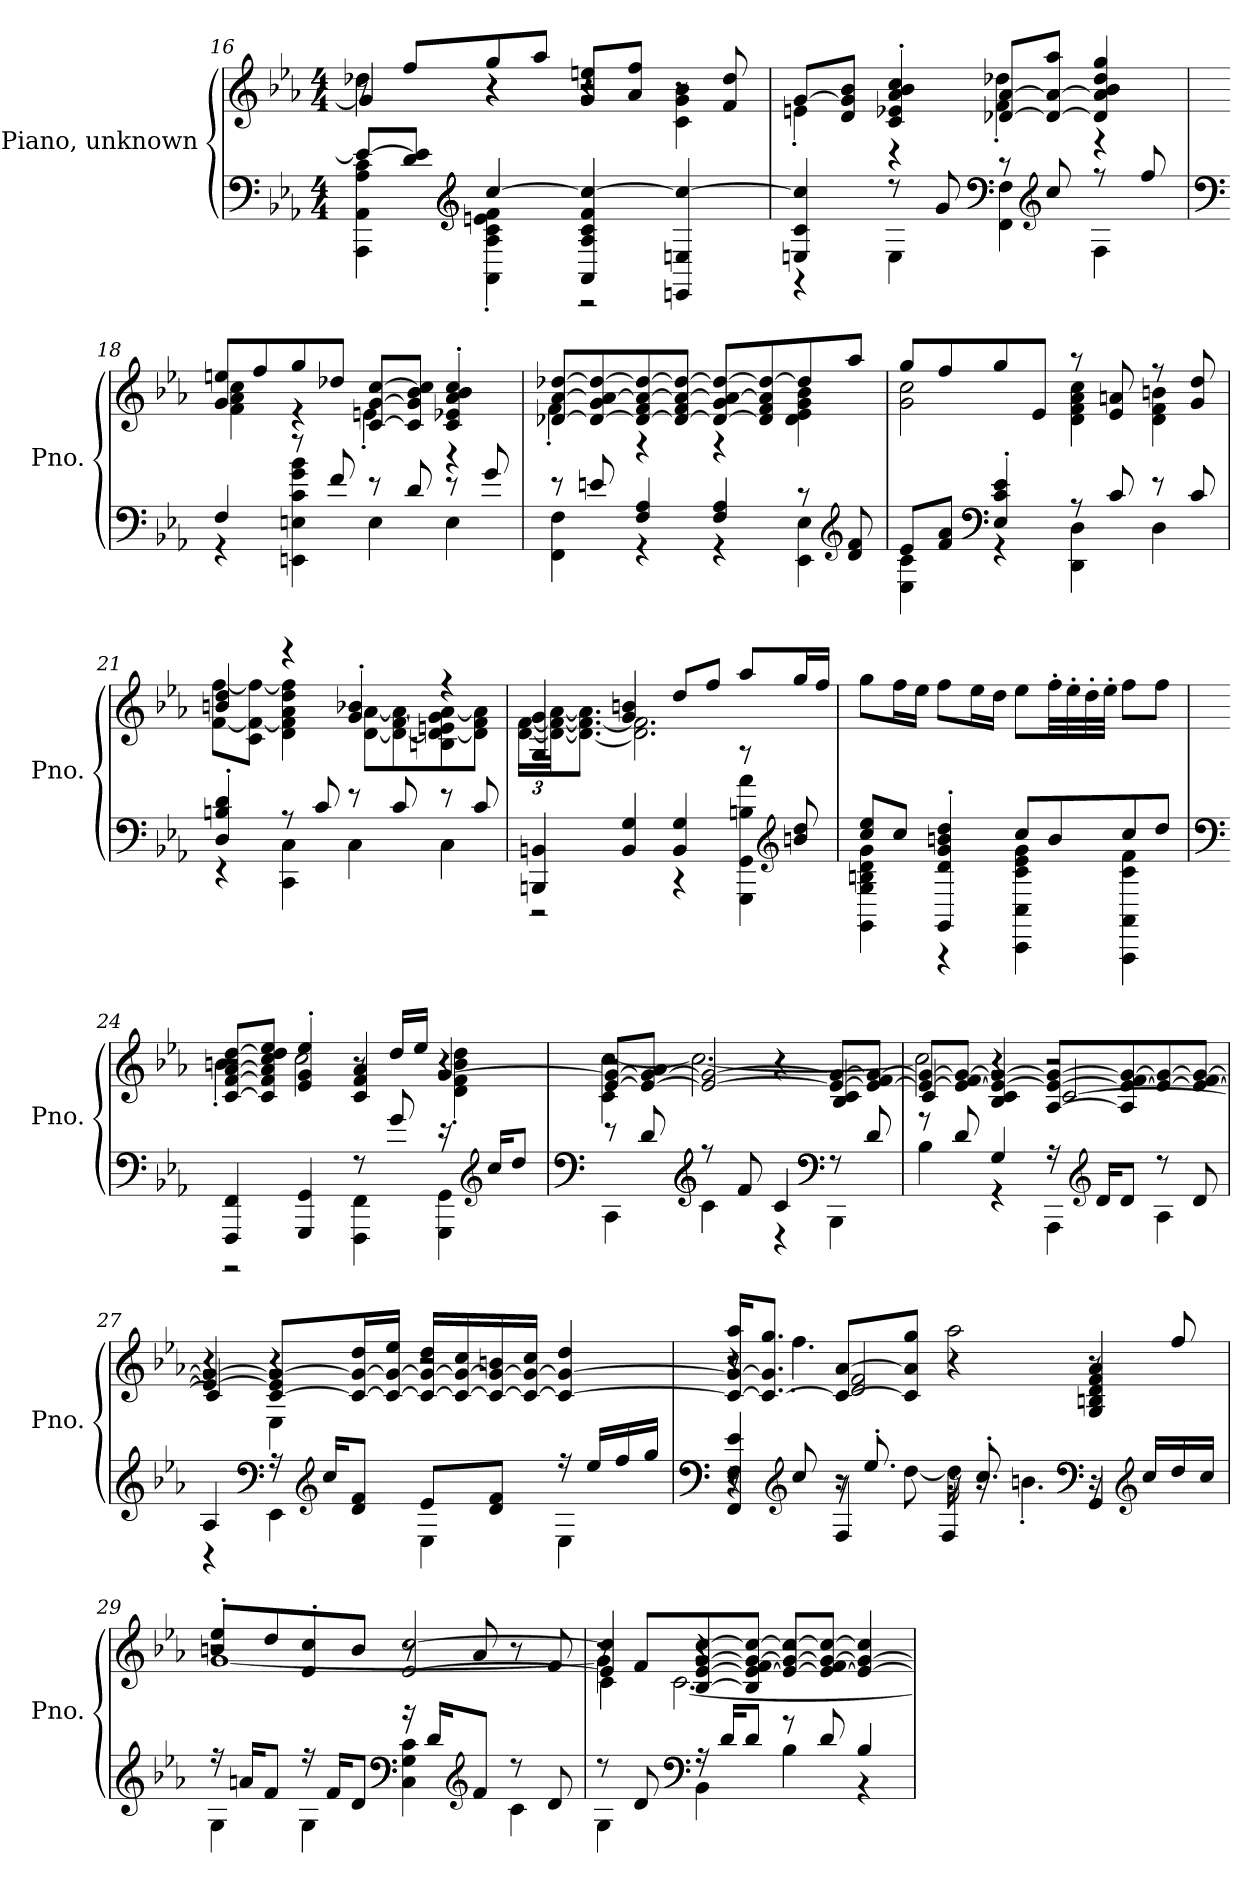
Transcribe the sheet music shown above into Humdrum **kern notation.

**kern	**kern
*part1	*part1
*staff2	*staff1
*I"Piano, unknown	*
*I'Pno.	*
*clefF4	*clefG2
*k[b-e-a-]	*k[b-e-a-]
*M4/4	*M4/4
=16	=16
*^	*^
*	*	*	*^
8e-/L_	4AAA-\ 4AA-\ 4A-\ 4c\	8r	4dd-X\	4g/]
8d/ 8e-/]J	.	8ff/L	.	.
*clefG2	*	*	*	*
[4cc/	4AA-\' 4A-\' 4c\' 4en\' 4f\'	8gg/	4r	4r
.	.	8aa-/J	.	.
4AA-/ 4A-/ 4c/ 4f/ 4cc/_	2r	8g/ 8een/L	4r	2r
.	.	8a-/ 8ff/J	.	.
4EEn/ 4En/ 4cc/_	.	8r	4c\ 4g\ 4b-\	.
.	.	8f/ 8dd-/	.	.
*	*	*	*v	*v
!!LO:LB:g=z
=17	=17	=17	=17
4En/ 4c/ 4cc/]	4r	[8g/L	4en'\
.	.	8d/ 8g/] 8b-/J	.
8r	4E\	4c/' 4e-X/' 4a-/' 4b-/' 4cc/'	4r
8g/	.	.	.
*clefF4	*	*	*
8r	4FF\ 4F\	[8d-X/ [8a-/L	4f\' 4dd-X\'
*clefG2	*	*	*
8cc/	.	8d-/_ 8a-/_ 8aa-/J	.
8r	4F\	4d-/] 4a-/] 4b-/ 4dd-/ 4gg/	4r
8ff/	.	.	.
=18	=18	=18	=18
*clefF4	*	*	*
4F/	4r	8g/ 8een/L	4f\ 4a-\ 4cc\
.	.	8ff/	.
8r	4EEn\ 4En\ 4c\ 4g\ 4b-\	8gg/	4r
8f/	.	8dd-X/J	.
8r	4E\	[8c/ [8g/ [8cc/L	4en'\
8d/	.	8c/] 8g/] 8b-/ 8cc/]J	.
8r	4E\	4c/' 4e-X/' 4a-/' 4b-/' 4cc/'	4r
8g/	.	.	.
!!LO:LB:g=z	!!
=19	=19	=19	=19
8r	4FF\ 4F\	[8d-X/ [8a-/ [8dd-X/L	4f'\
8en/	.	8d-/_ 8g/ 8a-/_ 8dd-/_	.
4F/ 4A-/	4r	8d-/_ 8f/ 8a-/_ 8dd-/_	4r
.	.	8d-/_ 8f/ 8a-/_ 8dd-/_J	.
4F/ 4A-/	4r	8d-/_ 8g/ 8a-/_ 8dd-/_L	4r
.	.	8d-/] 8f/ 8a-/] 8dd-/_	.
8r	4EE-\ 4E-\	8dd-/]	4d-\ 4e-\ 4g\ 4b-\
*clefG2	*	*	*
8d/ 8f/	.	8aa-/J	.
=20	=20	=20	=20
8e-/L	4E-\ 4c\	8gg/L	2g\ 2cc\
8f/ 8a-/J	.	8ff/	.
*clefF4	*	*	*
4E-/' 4c/' 4e-/'	4r	8gg/	.
.	.	8e-/J	.
8r	4DD\ 4D\	8r	4d\ 4f\ 4a-\ 4cc\
8c/	.	8e-/ 8an/	.
8r	4D\	8r	4d\ 4f\ 4bn\
8c/	.	8g/ 8dd/	.
!!LO:LB:g=z	!!
=21	=21	=21	=21
4D/' 4Bn/' 4d/'	4r	4bn/ 4dd/	[8f\ [8ff\L
.	.	.	8c\ 8f\_ 8ff\_J
8r	4CC\ 4C\	4r	4d\ 4f\] 4a-\ 4dd\ 4ff\]
8c/	.	.	.
8r	4C\	4g/' 4b-X/'	[8d\ [8a-\L
8c/	.	.	8d\_ 8f\ 8a-\_
8r	4C\	4r	8Bn\ 8d\_ 8en\ 8g\ 8a-\_
8c/	.	.	8d\] 8f\ 8a-\]J
=22	=22	=22	=22
*	*	*	*Xbrackettup
4BBBn/ 4BBn/	2r	4G/ 4g/	[24d\ [24f\LL
.	.	.	48d\_ 48f\_ [48a-\JK
.	.	.	8.d\_ 8.f\_ 8.a-\]J
4BB/ 4G/	.	4g/ 4bn/	2.d\] 2.f\]
4BB/ 4G/	4r	8dd/L	.
.	.	8ff/J	.
8r	4GGG\ 4GG\ 4Bn\ 4a-\	8aa-/L	.
*clefG2	*	*	*
8bn/ 8dd/	.	16gg/L	.
.	.	16ff/JJ	.
*	*	*v	*v
!!LO:LB:g=z
=23	=23	=23
8cc/ 8ee-/L	4GG\ 4G\ 4Bn\ 4d\ 4g\	8gg\L
8cc/J	.	16ff\L
.	.	16ee-\JJ
4GG/' 4d/' 4g/' 4bn/' 4dd/'	4r	8ff\L
.	.	16ee-\L
.	.	16dd\JJ
8cc/L	4CC\ 4C\ 4c\ 4e-\ 4g\	8ee-\L
8b/	.	32ff'\LL
.	.	32ee-'\
.	.	32dd'\
.	.	32ee-'\JJJ
8cc/	4AAA-\ 4AA-\ 4c\ 4f\	8ff\L
8dd/J	.	8ff\J
=24	=24	=24
*clefF4	*	*
*	*	*^
*	*	*	*^
4FFF/ 4FF/	2r	[8c/ [8f/ [8a-/ [8dd/L	4bn'\	2r
.	.	8c/] 8f/] 8a-/] 8cc/ 8dd/] 8ee-/J	.	.
4GGG/ 4GG/	.	4e-/' 4g/' 4ee-/'	2cc\	.
8r	4FFF\ 4FF\	8r	.	4c/ 4f/ 4a-/
8g/	.	16dd/LL	.	.
.	.	16ee-/JJ	.	.
16r	4GGG\ 4GG\	[4g/	4d\' 4f\' 4b\' 4dd\'	4r
*clefG2	*	*	*	*
16cc/KL	.	.	.	.
8dd/J	.	.	.	.
!!LO:LB:g=z	!!	!!
=25	=25	=25	=25	=25
*clefF4	*	*	*	*
8r	4CC\	[8e-/ 8g/_L	4c\ [4cc\	2r
8d/	.	8e-/_ 8g/_ 8a-/J	.	.
*clefG2	*	*	*	*
8r	4c\	2e-/_ 2g/_	2.cc\_	.
8f/	.	.	.	.
4c/	4r	.	.	4r
*clefF4	*	*	*	*
8r	4BBB-\	8e-/_ 8g/_L	.	4B-/ 4c/
8d/	.	8e-/_ 8f/ 8g/_J	.	.
=26	=26	=26	=26	=26
8r	4B-\	8e-/_ 8g/_L	2cc\]	4c/
8d/	.	8e-/_ 8f/ 8g/_J	.	.
4G/	4r	4B-/ 4c/ 4e-/_ 4g/_	.	4r
16r	4AAA-\	[8A-/ 8e-/_ 8g/_L	2r	[2c/
*clefG2	*	*	*	*
16d/KL	.	.	.	.
8d/J	.	8A-/] 8e-/_ 8f/ 8g/_	.	.
8r	4A-\	8e-/_ 8g/_	.	.
8d/	.	8e-/_ 8f/ 8g/_J	.	.
!!LO:PB:g=z	!!	!!
=27	=27	=27	=27	=27
4A-/	4r	4e-/_ 4g/_	4r	4c/]
*clefF4	*	*	*	*
16r	4EE-\	[8c/ 8e-/] 8g/_L	4E-\	4r
*clefG2	*	*	*	*
16cc/KL	.	.	.	.
8d/ 8f/J	.	16c/_ 16g/_ 16dd/L	.	.
.	.	16c/_ 16g/_ 16ee-/JJ	.	.
8e-/L	4E-\	16c/_ 16g/_ 16dd/LL	2r	2r
.	.	16c/_ 16g/_ 16cc/	.	.
8d/ 8f/J	.	16c/_ 16g/_ 16bn/	.	.
.	.	16c/_ 16g/_ 16cc/JJ	.	.
16r	4E-\	4c/_ 4g/_ 4dd/	.	.
16ee-/LL	.	.	.	.
16ff/	.	.	.	.
16gg/JJ	.	.	.	.
*v	*v	*	*	*
=28	=28	=28	=28
*clefF4	*	*	*
*^	*	*	*
*	*^	*	*	*
8r	4r	4FF/ 4F/ 4e-/	16c/_ 16g/_ 16aa-/KL	8r	4r
.	.	.	8.c/_ 8.g/] 8.gg/J	.	.
*clefG2	*	*	*	*	*
8cc/	.	.	.	4.ff'\	.
16r	8r	4F/	8c/_ [8a-/L	.	2d/ 2f/
8.ee-'/	.	.	.	.	.
.	[8dd\	.	8c/] 8a-/] 8gg/J	.	.
16r	16dd\]	4F/	4r	2aa-\	.
8.cc'/	16r	.	.	.	.
.	4.bn'\	.	.	.	.
*clefF4	*	*	*	*	*
16r	.	4GG/	8r	.	4G/ 4Bn/ 4d/ 4f/ 4a-/
*clefG2	*	*	*	*	*
16cc/LL	.	.	.	.	.
16dd/	.	.	8ff/	.	.
16cc/JJ	.	.	.	.	.
*	*v	*v	*	*	*
!!LO:LB:g=z	!!	!!
=29	=29	=29	=29	=29
16r	4G\	8bn/' 8ee-/'L	[1g	2r
16an/KL	.	.	.	.
8f/J	.	8dd/	.	.
16r	4G\	8e-/' 8cc/'	.	.
16f/KL	.	.	.	.
8d/J	.	8b/J	.	.
*clefF4	*	*	*	*
16r	4C\ 4G\ 4c\	8r	.	[2e-/ [2cc/
16d/KL	.	.	.	.
*clefG2	*	*	*	*
8f/J	.	8a-/	.	.
8r	4c\	8r	.	.
8d/	.	8f/	.	.
=30	=30	=30	=30	=30
*	*	*	*	*^
8r	4G\	8r	4g\]	4e-/] 4cc/]	4c\
8d/	.	8f/L	.	.	.
*clefF4	*	*	*	*	*
16r	4BB-\	[8B-/ [8e-/ [8g/ [8cc/	4r	4r	[2.c\
16d/KL	.	.	.	.	.
8d/J	.	8B-/] 8e-/_ 8f/ 8g/_ 8cc/_J	.	.	.
8r	4B-\	8e-/_ 8g/_ 8cc/_L	2r	2r	.
8d/	.	8e-/_ 8f/ 8g/_ 8cc/_J	.	.	.
4B-/	4r	4e-/_ 4g/_ 4cc/]	.	.	.
*v	*v	*	*	*	*
*	*v	*v	*v	*v
=	=
*-	*-
